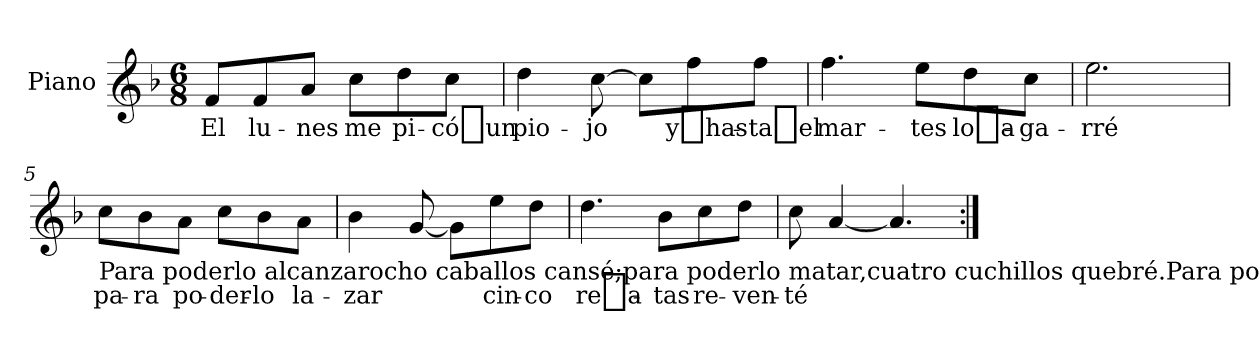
**kern	**text
*part1	*part1
*staff1	*staff1
*I"Piano	*
*I'Pno	*
*clefG2	*
*k[b-]	*
*F:	*
*M6/8	*
=1	=1
8f/L	El
*MM127	*
8f/	lu-
8a/J	-nes
8cc\L	me
8dd\	pi-
8cc\J	-có_un
=2	=2
4dd\	pio-
[8cc\	-jo
8cc\L]	.
8ff\	y_has-
8ff\J	-ta_el
=3	=3
4.ff\	mar-
8ee\L	-tes
8dd\	lo_a-
8cc\J	-ga-
=4	=4
2.ee\	-rré
!!LO:LB:g=z
=5	=5
!LO:TX:b:t=Para poderlo alcanzarocho caballos cansé;para poderlo matar,cuatro cuchillos quebré.Para poderlo guisara todo el pueblo invité;de los huesos que quedaronun potrerito cerqué.Yéndome yo para Leónme encontré un zapatero,y ya me daba el ingratoveinte reales por el cuero.El cuerito no lo vendo,lo quiero para botines,para hacerles su calzadoa toditos los catrines.El cuerito no lo vendo,lo quiero para hacer tacones,para hacerles su calzadoa toditos los mirones	!
8cc\L	pa-
8b-\	-ra
8a\J	po-
8cc\L	-der-
8b-\	-lo
8a\J	la-
=6	=6
4b-\	-zar
[8g/	.
8g\L]	.
8ee\	cin-
8dd\J	-co
=7	=7
4.dd\	re_a-
8b-\L	-tas
8cc\	re-
8dd\J	-ven-
=8	=8
8cc\	-té
[4a/	.
4.a/]	.
=:|!	=:|!
*-	*-
